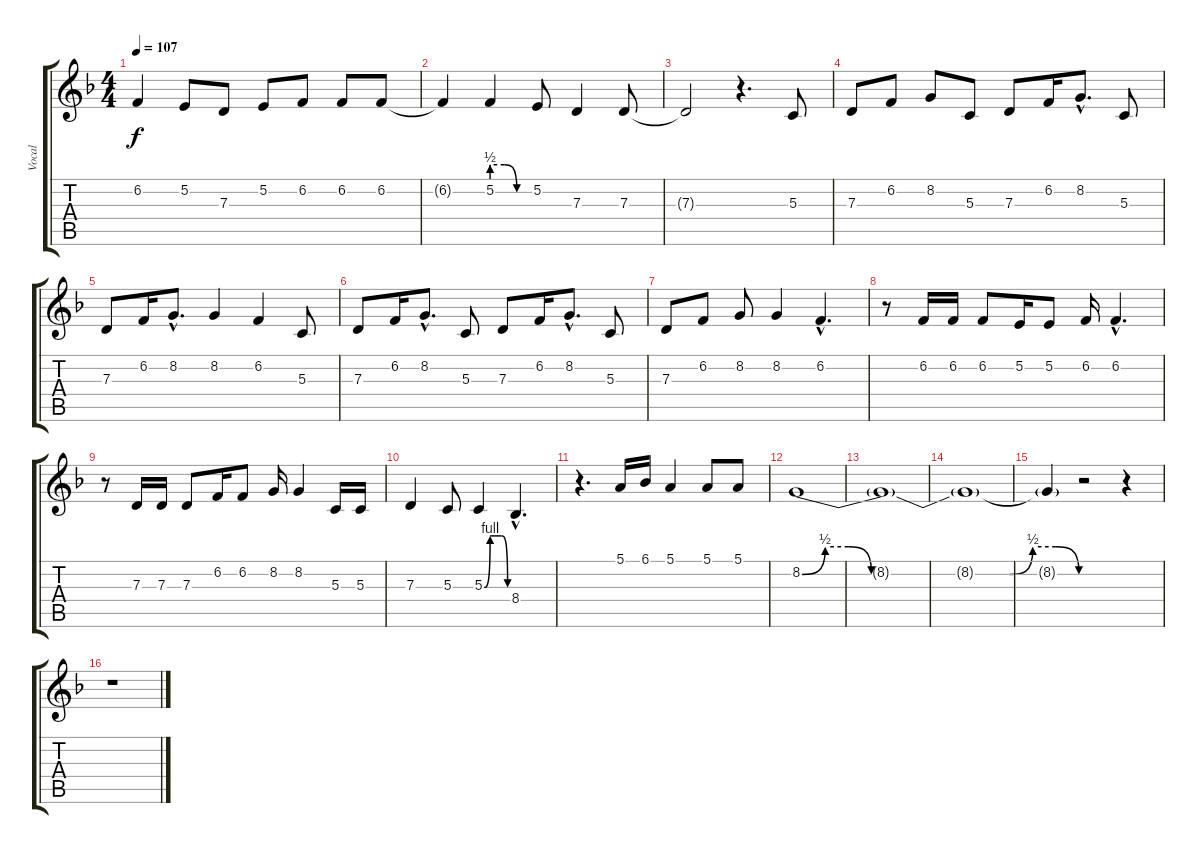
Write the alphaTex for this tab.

\track ("Vocal" "Vocal") {instrument altosax}
\staff {score tabs}
\tuning (E4 B3 G3 D3 A2 E2) {hide}
\ts (4 4)
\tempo 107
\clef g2
\ks f
6.2.4{dy f} 5.2.8 7.3.8 5.2.8 6.2.8 6.2.8 6.2.8 |
6.2{t}.4 5.2{be (custom 0 2 20 2 40 0 60 0)}.4 5.2.8 7.3.4 7.3.8 |
7.3{t}.2 r.4{d} 5.3.8 |
7.3.8 6.2.8 8.2.8 5.3.8 7.3.8 6.2.16 8.2{hac}.8{d} 5.3.8 |
7.3.8 6.2.16 8.2{hac}.8{d} 8.2.4 6.2.4 5.3.8 |
7.3.8 6.2.16 8.2{hac}.8{d} 5.3.8 7.3.8 6.2.16 8.2{hac}.8{d} 5.3.8 |
7.3.8 6.2.8 8.2.8 8.2.4 6.2{hac}.4{d} |
r.8 6.2.16 6.2.16 6.2.8 5.2.16 5.2.8 6.2.16 6.2{hac}.4{d} |
r.8 7.3.16 7.3.16 7.3.8 6.2.16 6.2.8 8.2.16 8.2.4 5.3.16 5.3.16 |
7.3.4 5.3.8 5.3{be (custom 0 0 15 4 30 4 45 4 60 0)}.4 8.4{hac}.4{d} |
r.4{d} 5.1.16 6.1.16 5.1.4 5.1.8 5.1.8 |
8.2{be (custom 0 0 5 2 10 2 15 0 30 0 40 0 45 0 50 2 55 2 60 0)}.1 |
8.2{t}.1 |
8.2{t}.1 |
8.2{t}.4 r.2 r.4 |
r.1
